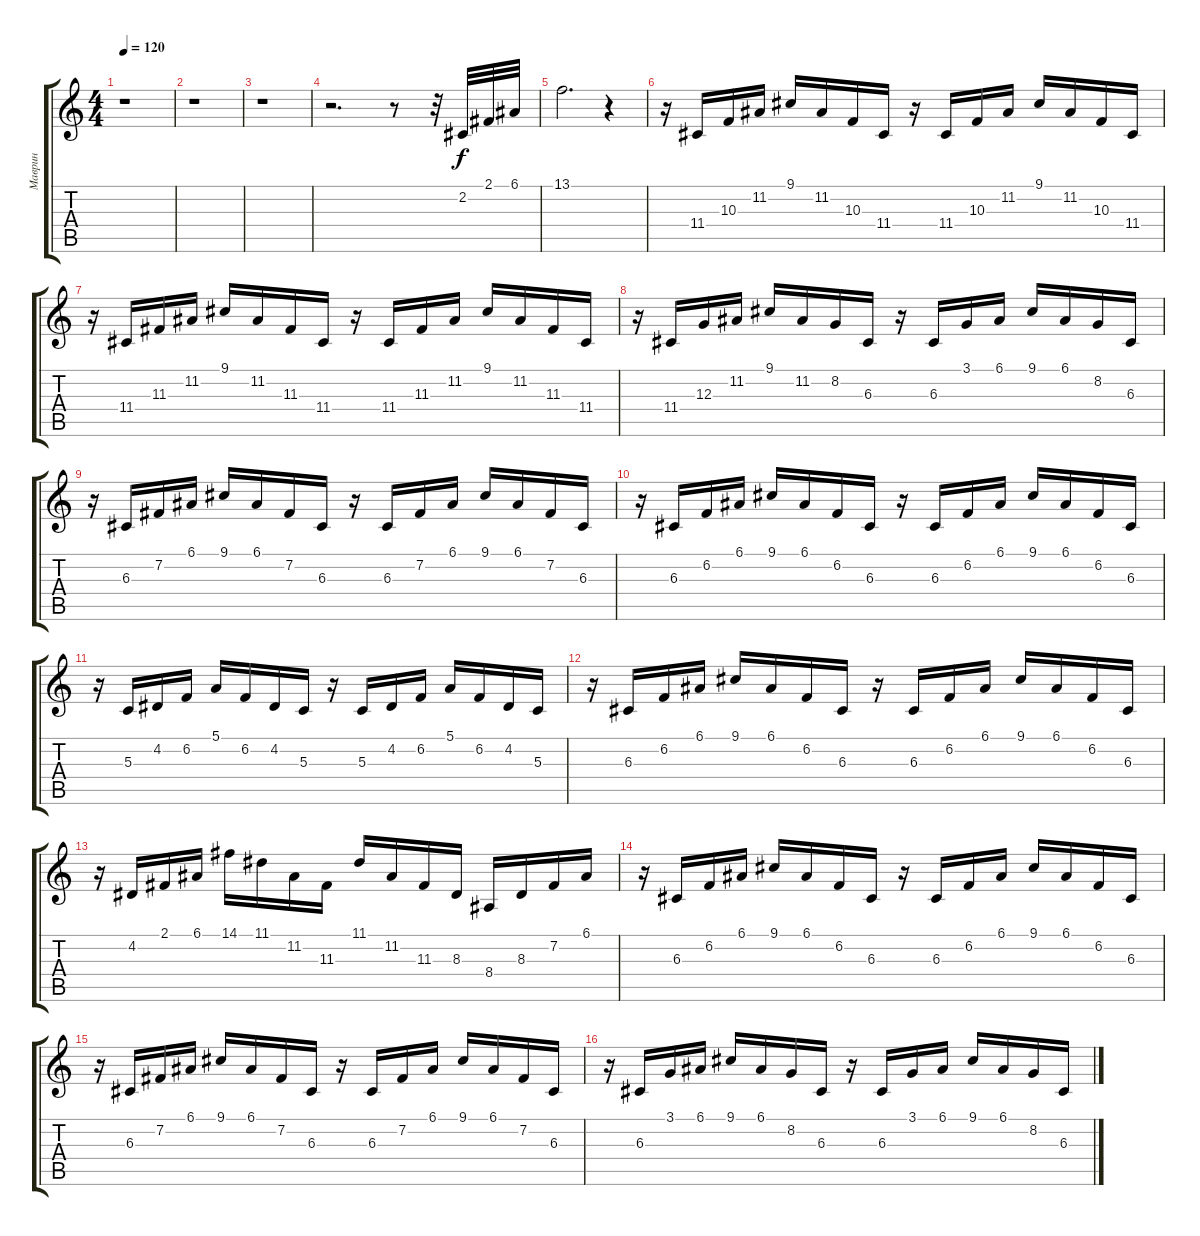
\track ("Маврин" "Маврин") {instrument lead1square}
\staff {score tabs}
\tuning (E4 B3 G3 D3 A2 E2) {hide}
\ts (4 4)
\tempo 120
\clef g2
\ks c
r.1{dy f} |
r.1 |
r.1 |
r.2{d} r.8 r.32 2.2.32{instrument lead1square} 2.1.32 6.1.32 |
13.1.2{d} r.4 |
r.16 11.4.16{instrument pizzicatostrings} 10.3.16 11.2.16 9.1.16 11.2.16 10.3.16 11.4.16 r.16 11.4.16 10.3.16 11.2.16 9.1.16 11.2.16 10.3.16 11.4.16 |
r.16 11.4.16 11.3.16 11.2.16 9.1.16 11.2.16 11.3.16 11.4.16 r.16 11.4.16 11.3.16 11.2.16 9.1.16 11.2.16 11.3.16 11.4.16 |
r.16 11.4.16 12.3.16 11.2.16 9.1.16 11.2.16 8.2.16 6.3.16 r.16 6.3.16 3.1.16 6.1.16 9.1.16 6.1.16 8.2.16 6.3.16 |
r.16 6.3.16 7.2.16 6.1.16 9.1.16 6.1.16 7.2.16 6.3.16 r.16 6.3.16 7.2.16 6.1.16 9.1.16 6.1.16 7.2.16 6.3.16 |
r.16 6.3.16 6.2.16 6.1.16 9.1.16 6.1.16 6.2.16 6.3.16 r.16 6.3.16 6.2.16 6.1.16 9.1.16 6.1.16 6.2.16 6.3.16 |
r.16 5.3.16 4.2.16 6.2.16 5.1.16 6.2.16 4.2.16 5.3.16 r.16 5.3.16 4.2.16 6.2.16 5.1.16 6.2.16 4.2.16 5.3.16 |
r.16 6.3.16 6.2.16 6.1.16 9.1.16 6.1.16 6.2.16 6.3.16 r.16 6.3.16 6.2.16 6.1.16 9.1.16 6.1.16 6.2.16 6.3.16 |
r.16 4.2.16 2.1.16 6.1.16 14.1.16 11.1.16 11.2.16 11.3.16 11.1.16 11.2.16 11.3.16 8.3.16 8.4.16 8.3.16 7.2.16 6.1.16 |
r.16 6.3.16 6.2.16 6.1.16 9.1.16 6.1.16 6.2.16 6.3.16 r.16 6.3.16 6.2.16 6.1.16 9.1.16 6.1.16 6.2.16 6.3.16 |
r.16 6.3.16 7.2.16 6.1.16 9.1.16 6.1.16 7.2.16 6.3.16 r.16 6.3.16 7.2.16 6.1.16 9.1.16 6.1.16 7.2.16 6.3.16 |
r.16 6.3.16 3.1.16 6.1.16 9.1.16 6.1.16 8.2.16 6.3.16 r.16 6.3.16 3.1.16 6.1.16 9.1.16 6.1.16 8.2.16 6.3.16
